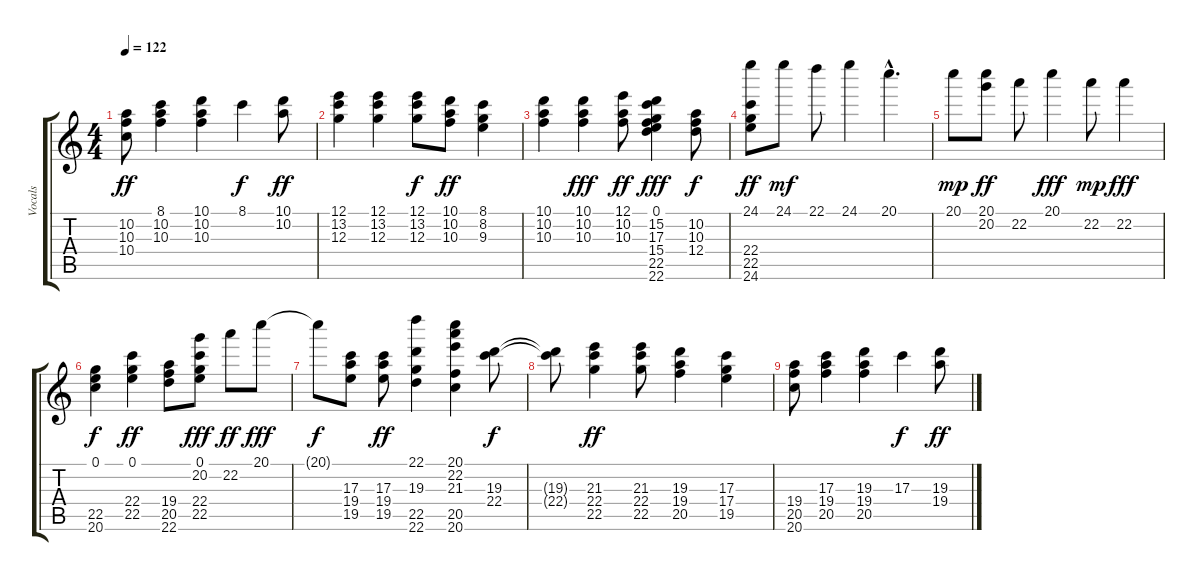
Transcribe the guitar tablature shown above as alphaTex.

\track ("Vocals" "Vocals") {instrument acousticguitarsteel}
\staff {score tabs}
\tuning (E4 B3 G3 D3 A2 E2) {hide}
\ts (4 4)
\tempo 122
\clef g2
\ks c
(10.2 10.3 10.4).8{dy ff} (8.1 10.2 10.3).4 (10.1 10.2 10.3).4 8.1.4{dy f} (10.1 10.2).8{dy ff} |
(12.1 13.2 12.3).4 (12.1 13.2 12.3).4 (12.1 13.2 12.3).8{dy f} (10.1 10.2 10.3).8{dy ff} (8.1 8.2 9.3).4 |
(10.1 10.2 10.3).4 (10.1 10.2 10.3).4{dy fff} (12.1 10.2 10.3).8{dy ff} (0.1 15.2 17.3 15.4 22.5 22.6).4{dy fff} (10.2 10.3 12.4).8{dy f} |
(24.1 22.4 22.5 24.6).8{dy ff} 24.1.8{dy mf} 22.1.8 24.1.4 20.1{hac}.4{d} |
20.1.8{dy mp} (20.1 20.2).8{dy ff} 22.2.8 20.1.4{dy fff} 22.2.8{dy mp} 22.2.4{dy fff} |
(0.1 22.5 20.6).4{dy f} (0.1 22.4 22.5).4{dy ff} (19.4 20.5 22.6).8 (0.1 20.2 22.4 22.5).8{dy fff} 22.2.8{dy ff} 20.1.8{dy fff} |
20.1{t}.8{dy f} (17.3 19.4 19.5).8 (17.3 19.4 19.5).8{dy ff} (22.1 19.3 22.5 22.6).4 (20.1 22.2 21.3 20.5 20.6).4 (19.3 22.4).8{dy f} |
(19.3{t} 22.4{t}).8 (21.3 22.4 22.5).4{dy ff} (21.3 22.4 22.5).8 (19.3 19.4 20.5).4 (17.3 17.4 19.5).4 |
(19.4 20.5 20.6).8 (17.3 19.4 20.5).4 (19.3 19.4 20.5).4 17.3.4{dy f} (19.3 19.4).8{dy ff}
